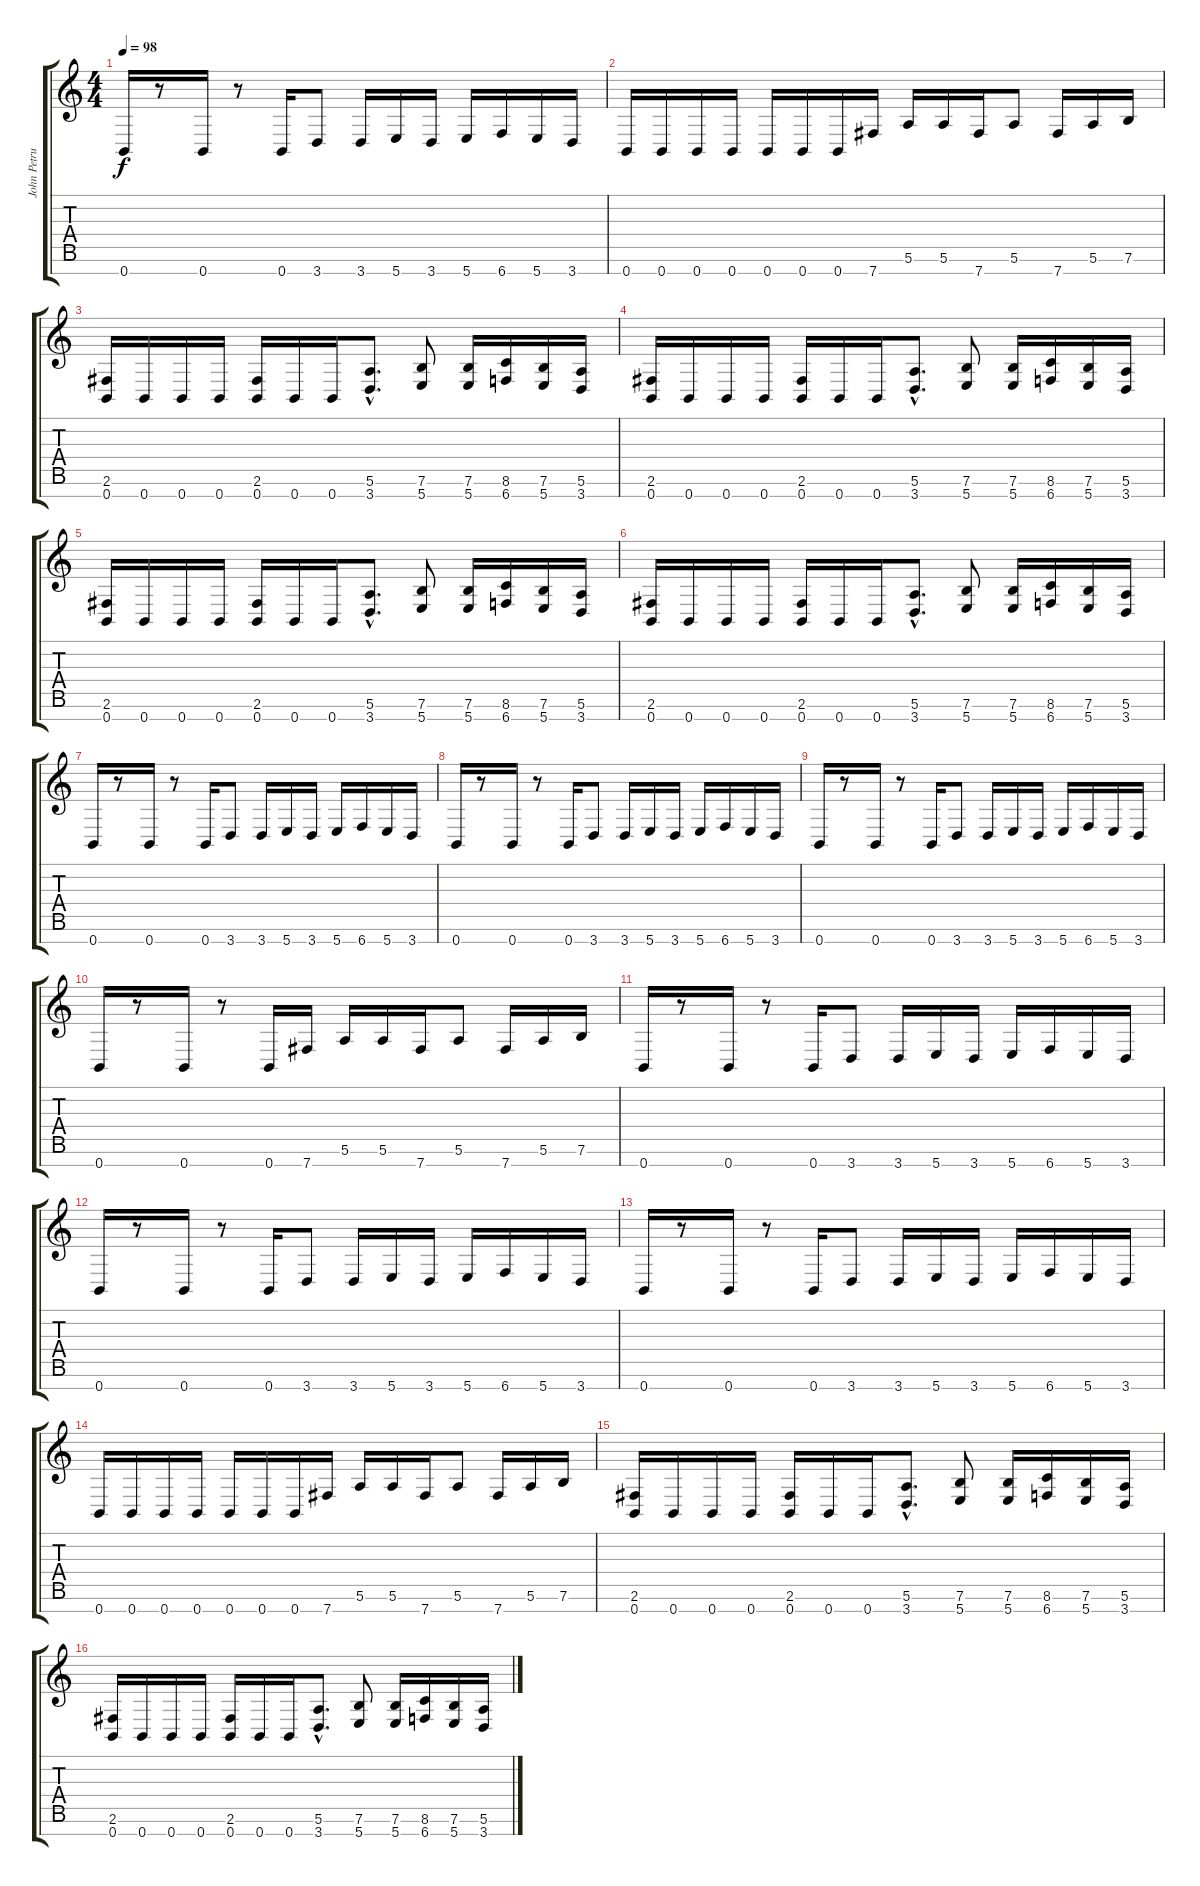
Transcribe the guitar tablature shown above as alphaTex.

\track ("John Petrucci" "John Petru") {instrument distortionguitar}
\staff {score tabs}
\tuning (E4 B3 G3 D3 A2 E2 B1) {hide}
\ts (4 4)
\tempo 98
\clef g2
\ks c
0.7.16{dy f} r.8 0.7.16 r.8 0.7.16 3.7.8 3.7.16 5.7.16 3.7.16 5.7.16 6.7.16 5.7.16 3.7.16 |
0.7.16 0.7.16 0.7.16 0.7.16 0.7.16 0.7.16 0.7.16 7.7.16 5.6.16 5.6.16 7.7.16 5.6.8 7.7.16 5.6.16 7.6.16 |
(2.6 0.7).16 0.7.16 0.7.16 0.7.16 (2.6 0.7).16 0.7.16 0.7.16 (5.6{hac} 3.7{hac}).8{d} (7.6 5.7).8 (7.6 5.7).16 (8.6 6.7).16 (7.6 5.7).16 (5.6 3.7).16 |
(2.6 0.7).16 0.7.16 0.7.16 0.7.16 (2.6 0.7).16 0.7.16 0.7.16 (5.6{hac} 3.7{hac}).8{d} (7.6 5.7).8 (7.6 5.7).16 (8.6 6.7).16 (7.6 5.7).16 (5.6 3.7).16 |
(2.6 0.7).16 0.7.16 0.7.16 0.7.16 (2.6 0.7).16 0.7.16 0.7.16 (5.6{hac} 3.7{hac}).8{d} (7.6 5.7).8 (7.6 5.7).16 (8.6 6.7).16 (7.6 5.7).16 (5.6 3.7).16 |
(2.6 0.7).16 0.7.16 0.7.16 0.7.16 (2.6 0.7).16 0.7.16 0.7.16 (5.6{hac} 3.7{hac}).8{d} (7.6 5.7).8 (7.6 5.7).16 (8.6 6.7).16 (7.6 5.7).16 (5.6 3.7).16 |
0.7.16 r.8 0.7.16 r.8 0.7.16 3.7.8 3.7.16 5.7.16 3.7.16 5.7.16 6.7.16 5.7.16 3.7.16 |
0.7.16 r.8 0.7.16 r.8 0.7.16 3.7.8 3.7.16 5.7.16 3.7.16 5.7.16 6.7.16 5.7.16 3.7.16 |
0.7.16 r.8 0.7.16 r.8 0.7.16 3.7.8 3.7.16 5.7.16 3.7.16 5.7.16 6.7.16 5.7.16 3.7.16 |
0.7.16 r.8 0.7.16 r.8 0.7.16 7.7.16 5.6.16 5.6.16 7.7.16 5.6.8 7.7.16 5.6.16 7.6.16 |
0.7.16 r.8 0.7.16 r.8 0.7.16 3.7.8 3.7.16 5.7.16 3.7.16 5.7.16 6.7.16 5.7.16 3.7.16 |
0.7.16 r.8 0.7.16 r.8 0.7.16 3.7.8 3.7.16 5.7.16 3.7.16 5.7.16 6.7.16 5.7.16 3.7.16 |
0.7.16 r.8 0.7.16 r.8 0.7.16 3.7.8 3.7.16 5.7.16 3.7.16 5.7.16 6.7.16 5.7.16 3.7.16 |
0.7.16 0.7.16 0.7.16 0.7.16 0.7.16 0.7.16 0.7.16 7.7.16 5.6.16 5.6.16 7.7.16 5.6.8 7.7.16 5.6.16 7.6.16 |
(2.6 0.7).16 0.7.16 0.7.16 0.7.16 (2.6 0.7).16 0.7.16 0.7.16 (5.6{hac} 3.7{hac}).8{d} (7.6 5.7).8 (7.6 5.7).16 (8.6 6.7).16 (7.6 5.7).16 (5.6 3.7).16 |
(2.6 0.7).16 0.7.16 0.7.16 0.7.16 (2.6 0.7).16 0.7.16 0.7.16 (5.6{hac} 3.7{hac}).8{d} (7.6 5.7).8 (7.6 5.7).16 (8.6 6.7).16 (7.6 5.7).16 (5.6 3.7).16
